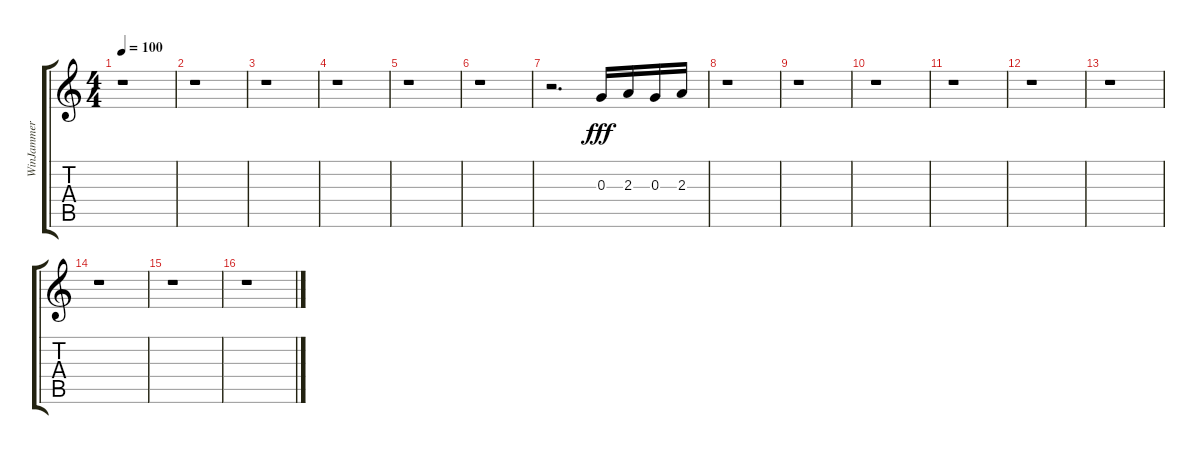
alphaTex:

\track ("WinJammer Demo" "WinJammer ") {instrument electricguitarclean}
\staff {score tabs}
\tuning (E4 B3 G3 D3 A2 D2) {hide}
\ts (4 4)
\tempo 100
\clef g2
\ks c
r.1{dy fff} |
r.1 |
r.1 |
r.1 |
r.1 |
r.1 |
r.2{d} 0.3.16 2.3.16 0.3.16 2.3.16 |
r.1 |
r.1 |
r.1 |
r.1 |
r.1 |
r.1 |
r.1 |
r.1 |
r.1
